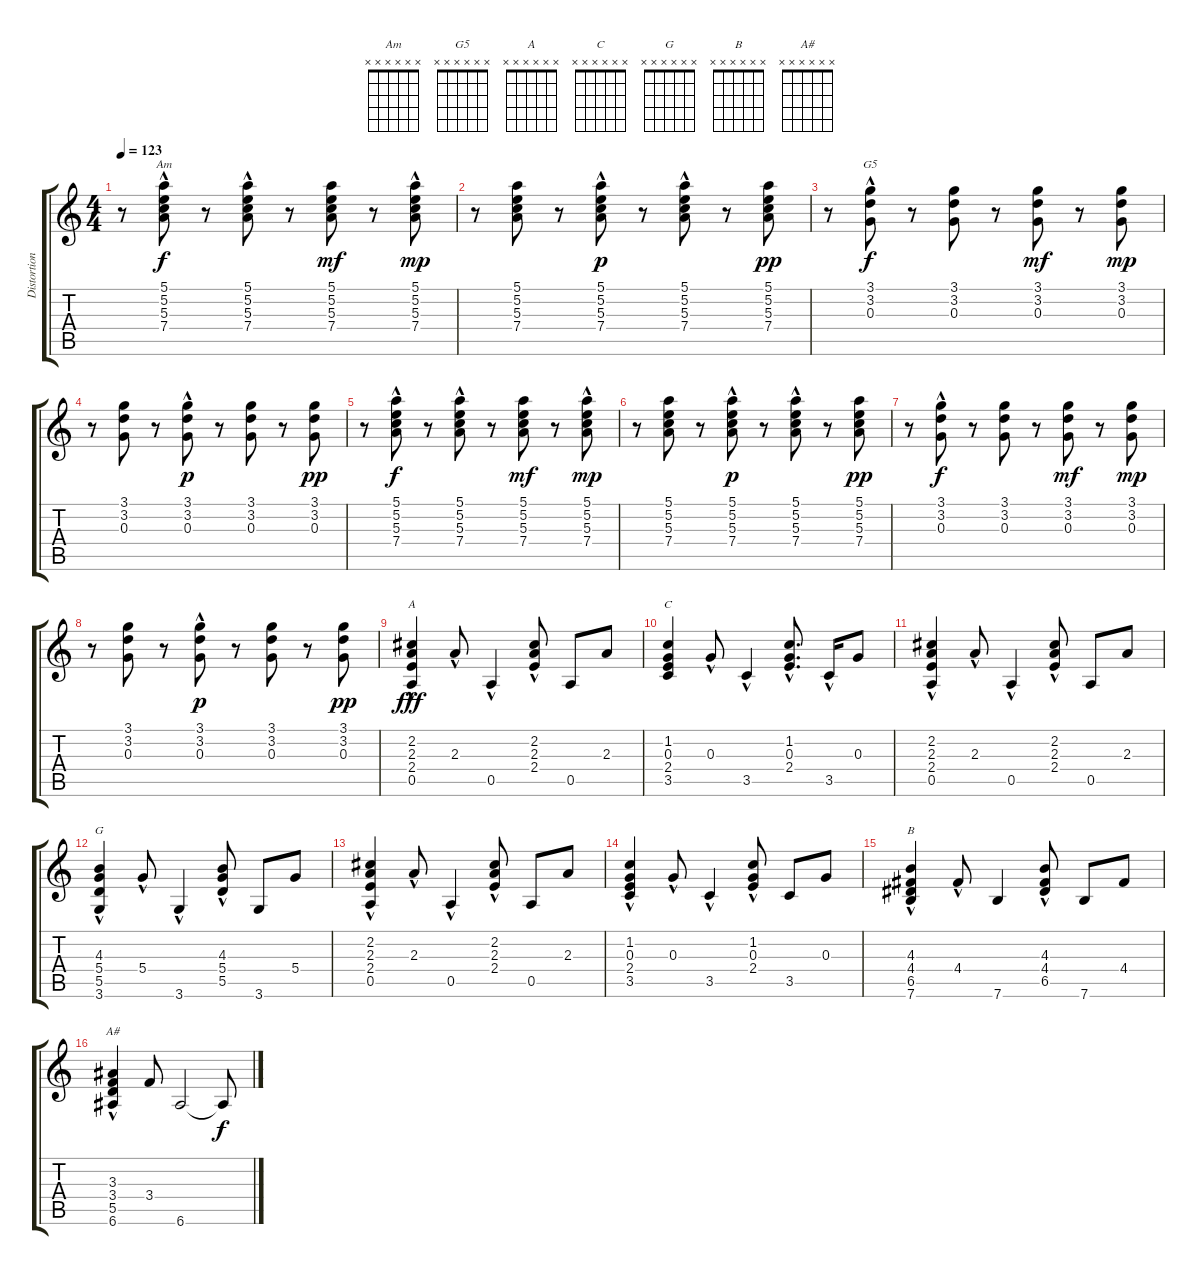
\track ("Distortion Guitar" "Distortion") {instrument distortionguitar}
\staff {score tabs}
\tuning (E4 B3 G3 D3 A2 E2) {hide}
\chord ("Am" x x x x x x) {firstfret 0}
\chord ("G5" x x x x x x) {firstfret 0}
\chord ("A" x x x x x x) {firstfret 0}
\chord ("C" x x x x x x) {firstfret 0}
\chord ("G" x x x x x x) {firstfret 0}
\chord ("B" x x x x x x) {firstfret 0}
\chord ("A#" x x x x x x) {firstfret 0}
\ts (4 4)
\tempo 123
\clef g2
\ks c
r.8{dy pp} (5.1 5.2 5.3 7.4{hac}).8{ch "Am" dy f} r.8 (5.1 5.2 5.3 7.4{hac}).8 r.8 (5.1 5.2 5.3 7.4).8{dy mf} r.8 (5.1 5.2{hac} 5.3 7.4{hac}).8{dy mp} |
r.8 (5.1 5.2 5.3 7.4).8 r.8 (5.1 5.2 5.3 7.4{hac}).8{dy p} r.8 (5.1 5.2 5.3 7.4{hac}).8 r.8 (5.1 5.2 5.3 7.4).8{dy pp} |
r.8 (3.1 3.2{hac} 0.3{hac}).8{ch "G5" dy f} r.8 (3.1 3.2 0.3).8 r.8 (3.1 3.2 0.3).8{dy mf} r.8 (3.1 3.2 0.3).8{dy mp} |
r.8 (3.1 3.2 0.3).8 r.8 (3.1 3.2{hac} 0.3).8{dy p} r.8 (3.1 3.2 0.3).8 r.8 (3.1 3.2 0.3).8{dy pp} |
r.8 (5.1 5.2 5.3 7.4{hac}).8{dy f} r.8 (5.1 5.2 5.3 7.4{hac}).8 r.8 (5.1 5.2 5.3 7.4).8{dy mf} r.8 (5.1 5.2{hac} 5.3 7.4{hac}).8{dy mp} |
r.8 (5.1 5.2 5.3 7.4).8 r.8 (5.1 5.2 5.3 7.4{hac}).8{dy p} r.8 (5.1 5.2 5.3 7.4{hac}).8 r.8 (5.1 5.2 5.3 7.4).8{dy pp} |
r.8 (3.1 3.2{hac} 0.3{hac}).8{dy f} r.8 (3.1 3.2 0.3).8 r.8 (3.1 3.2 0.3).8{dy mf} r.8 (3.1 3.2 0.3).8{dy mp} |
r.8 (3.1 3.2 0.3).8 r.8 (3.1 3.2{hac} 0.3).8{dy p} r.8 (3.1 3.2 0.3).8 r.8 (3.1 3.2 0.3).8{dy pp} |
(2.2 2.3 2.4 0.5{hac}).4{ch "A" dy fff} 2.3{hac}.8 0.5{hac}.4 (2.2{hac} 2.3 2.4{hac}).8 0.5.8 2.3.8 |
(1.2 0.3 2.4 3.5).4{ch "C"} 0.3{hac}.8 3.5{hac}.4 (1.2{hac} 0.3 2.4{hac}).8{d} 3.5{hac}.16 0.3.8 |
(2.2 2.3 2.4 0.5{hac}).4 2.3{hac}.8 0.5{hac}.4 (2.2{hac} 2.3{hac} 2.4{hac}).8 0.5.8 2.3.8 |
(4.3 5.4{hac} 5.5 3.6{hac}).4{ch "G"} 5.4{hac}.8 3.6{hac}.4 (4.3{hac} 5.4 5.5{hac}).8 3.6.8 5.4.8 |
(2.2 2.3{hac} 2.4 0.5{hac}).4 2.3{hac}.8 0.5{hac}.4 (2.2{hac} 2.3 2.4{hac}).8 0.5.8 2.3.8 |
(1.2 0.3 2.4 3.5{hac}).4 0.3{hac}.8 3.5{hac}.4 (1.2{hac} 0.3 2.4{hac}).8 3.5.8 0.3.8 |
(4.3 4.4 6.5 7.6{hac}).4{ch "B"} 4.4{hac}.8 7.6.4 (4.3 4.4 6.5{hac}).8 7.6.8 4.4.8 |
(3.3{hac} 3.4 5.5{hac} 6.6{hac}).4{ch "A#"} 3.4.8 6.6.2 6.6{t}.8{dy f}
